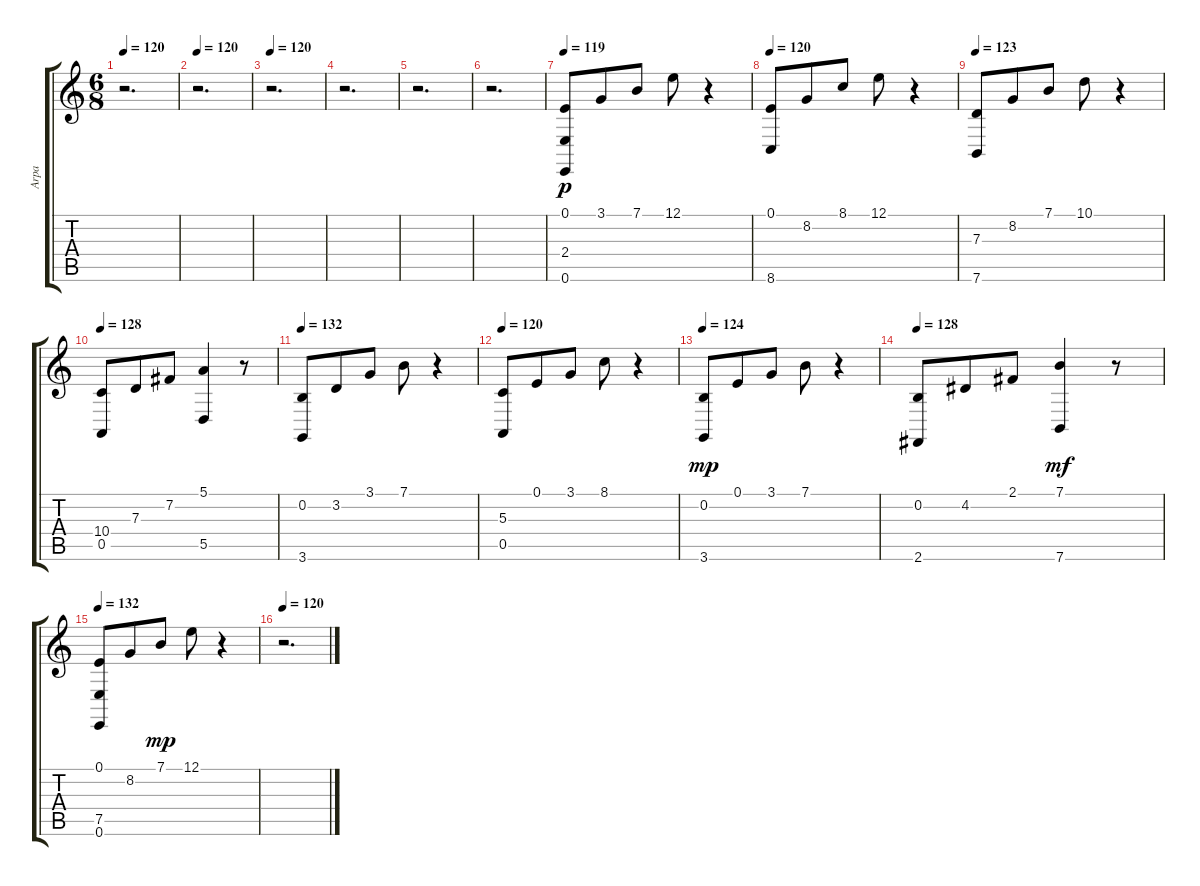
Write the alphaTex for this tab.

\track ("Arpa" "Arpa") {instrument pizzicatostrings}
\staff {score tabs}
\tuning (E4 B3 G3 D3 A2 E2) {hide}
\ts (6 8)
\tempo 120
\clef g2
\ks c
r.2{d dy p} |
\tempo 120
r.2{d} |
\tempo 120
r.2{d} |
r.2{d} |
r.2{d} |
r.2{d} |
\tempo 119
(0.1 2.4 0.6).8 3.1.8 7.1.8 12.1.8 r.4 |
\tempo 120
(0.1 8.6).8 8.2.8 8.1.8 12.1.8 r.4 |
\tempo 123
(7.3 7.6).8 8.2.8 7.1.8 10.1.8 r.4 |
\tempo 128
(10.4 0.5).8 7.3.8 7.2.8 (5.1 5.5).4 r.8 |
\tempo 132
(0.2 3.6).8 3.2.8 3.1.8 7.1.8 r.4 |
\tempo 120
(5.3 0.5).8 0.1.8 3.1.8 8.1.8 r.4 |
\tempo 124
(0.2 3.6).8{dy mp} 0.1.8 3.1.8 7.1.8 r.4 |
\tempo 128
(0.2 2.6).8 4.2.8 2.1.8 (7.1 7.6).4{dy mf} r.8 |
\tempo 132
(0.1 7.5 0.6).8 8.2.8 7.1.8{dy mp} 12.1.8 r.4 |
\tempo 120
r.2{d}
